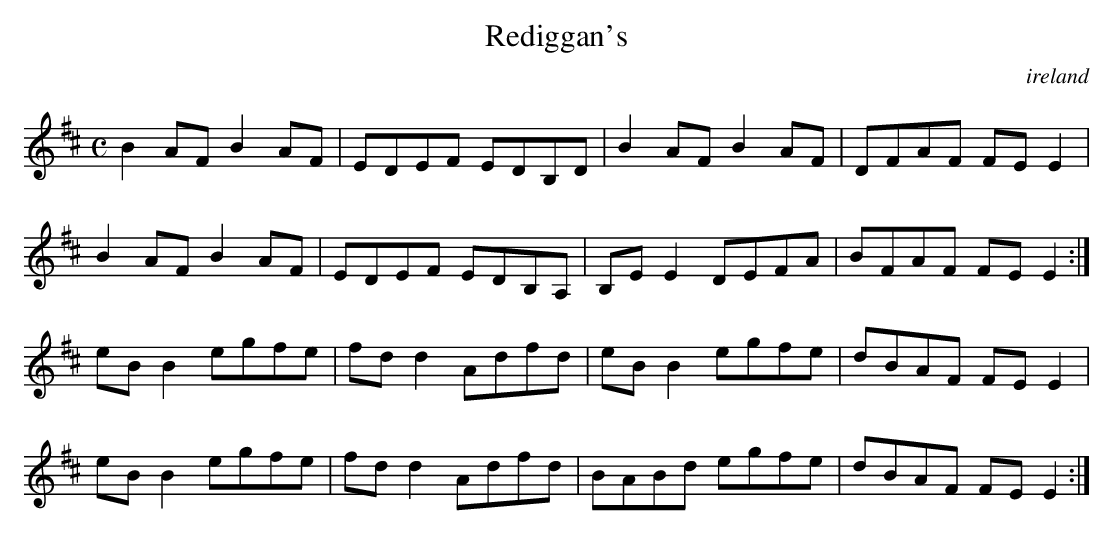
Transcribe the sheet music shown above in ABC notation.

X:1
T:Rediggan's
O:ireland
M:C
L:1/8
K:E Dorian
B2AF B2AF|EDEF EDB,D|B2AF B2AF|DFAF FEE2|!
B2AF B2AF|EDEF EDB,A,|B,EE2 DEFA|BFAF FEE2:|!
eBB2 egfe|fdd2 Adfd|eBB2 egfe|dBAF FEE2|!
eBB2 egfe|fdd2 Adfd|BABd egfe|dBAF FEE2:|!
